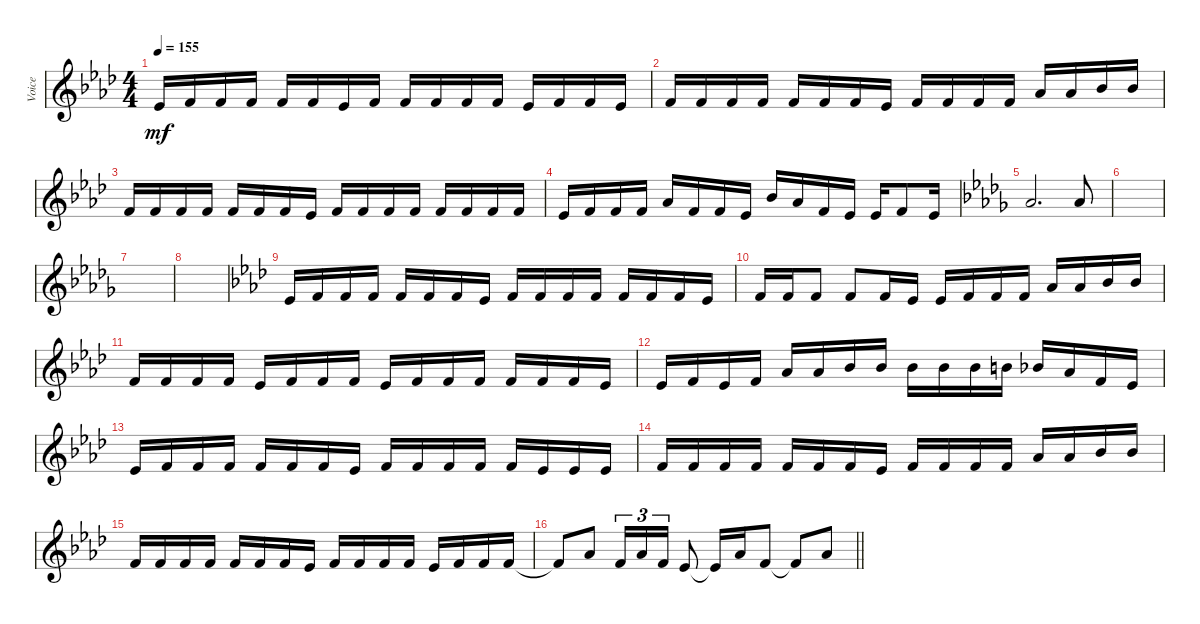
\track ("Voice" "Voice") {instrument drawbarorgan}
\staff {score}
\tuning (E4 B3 G3 D3 A2 E2 B1) {hide}
\ts (4 4)
\tempo 155
\clef g2
\ks ab
4.2.16{dy mf} 1.1.16 1.1.16 1.1.16 1.1.16 1.1.16 4.2.16 1.1.16 1.1.16 1.1.16 1.1.16 1.1.16 4.2.16 1.1.16 1.1.16 4.2.16 |
1.1.16 1.1.16 1.1.16 1.1.16 1.1.16 1.1.16 1.1.16 4.2.16 1.1.16 1.1.16 1.1.16 1.1.16 4.1.16 4.1.16 6.1.16 6.1.16 |
1.1.16 1.1.16 1.1.16 1.1.16 1.1.16 1.1.16 1.1.16 4.2.16 1.1.16 1.1.16 1.1.16 1.1.16 1.1.16 1.1.16 1.1.16 1.1.16 |
4.2.16 1.1.16 1.1.16 1.1.16 4.1.16 1.1.16 1.1.16 4.2.16 6.1.16 4.1.16 1.1.16 4.2.16 4.2.16 1.1.8 4.2.16 |
\ks db
4.1.2{d} 4.1.8 |
|
|
|
\ks ab
4.2.16 1.1.16 1.1.16 1.1.16 1.1.16 1.1.16 1.1.16 4.2.16 1.1.16 1.1.16 1.1.16 1.1.16 1.1.16 1.1.16 1.1.16 4.2.16 |
1.1.16 1.1.16 1.1.8 1.1.8 1.1.16 4.2.16 4.2.16 1.1.16 1.1.16 1.1.16 4.1.16 4.1.16 6.1.16 6.1.16 |
1.1.16 1.1.16 1.1.16 1.1.16 4.2.16 1.1.16 1.1.16 1.1.16 4.2.16 1.1.16 1.1.16 1.1.16 1.1.16 1.1.16 1.1.16 4.2.16 |
4.2.16 1.1.16 4.2.16 1.1.16 4.1.16 4.1.16 6.1.16 6.1.16 6.1.16 6.1.16 6.1.16 7.1.16 6.1.16 4.1.16 1.1.16 4.2.16 |
4.2.16 1.1.16 1.1.16 1.1.16 1.1.16 1.1.16 1.1.16 4.2.16 1.1.16 1.1.16 1.1.16 1.1.16 1.1.16 4.2.16 4.2.16 4.2.16 |
1.1.16 1.1.16 1.1.16 1.1.16 1.1.16 1.1.16 1.1.16 4.2.16 1.1.16 1.1.16 1.1.16 1.1.16 4.1.16 4.1.16 6.1.16 6.1.16 |
1.1.16 1.1.16 1.1.16 1.1.16 1.1.16 1.1.16 1.1.16 4.2.16 1.1.16 1.1.16 1.1.16 1.1.16 4.2.16 1.1.16 1.1.16 1.1.16 |
\barLineRight lightlight
1.1{t}.8 4.1.8 1.1.16{tu (3 2)} 4.1.16{tu (3 2)} 1.1.16{tu (3 2)} 4.2.8 4.2{t}.16 4.1.16 1.1.8 1.1{t}.8 4.1.8
